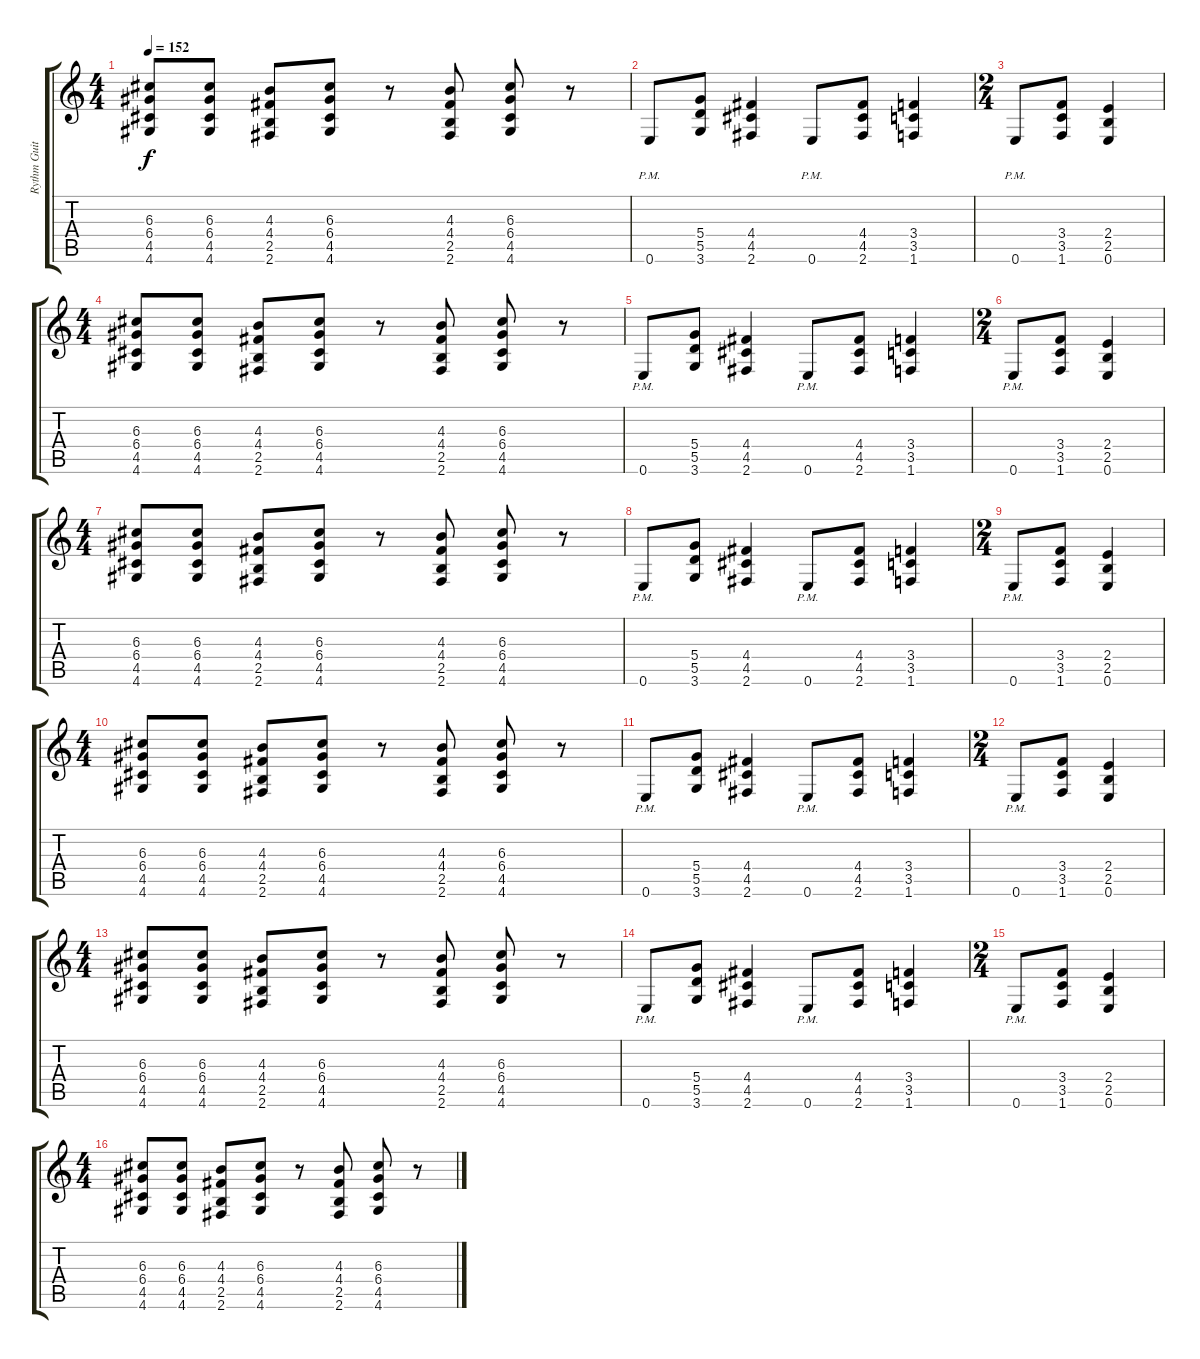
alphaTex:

\track ("Rythm Guitar 2" "Rythm Guit") {instrument distortionguitar}
\staff {score tabs}
\tuning (E4 B3 G3 D3 A2 E2) {hide}
\ts (4 4)
\tempo 152
\clef g2
\ks c
(6.3 6.4 4.5 4.6).8{dy f} (6.3 6.4 4.5 4.6).8 (4.3 4.4 2.5 2.6).8 (6.3 6.4 4.5 4.6).8 r.8 (4.3 4.4 2.5 2.6).8 (6.3 6.4 4.5 4.6).8 r.8 |
0.6{pm}.8 (5.4 5.5 3.6).8 (4.4 4.5 2.6).4 0.6{pm}.8 (4.4 4.5 2.6).8 (3.4 3.5 1.6).4 |
\ts (2 4)
0.6{pm}.8 (3.4 3.5 1.6).8 (2.4 2.5 0.6).4 |
\ts (4 4)
(6.3 6.4 4.5 4.6).8 (6.3 6.4 4.5 4.6).8 (4.3 4.4 2.5 2.6).8 (6.3 6.4 4.5 4.6).8 r.8 (4.3 4.4 2.5 2.6).8 (6.3 6.4 4.5 4.6).8 r.8 |
0.6{pm}.8 (5.4 5.5 3.6).8 (4.4 4.5 2.6).4 0.6{pm}.8 (4.4 4.5 2.6).8 (3.4 3.5 1.6).4 |
\ts (2 4)
0.6{pm}.8 (3.4 3.5 1.6).8 (2.4 2.5 0.6).4 |
\ts (4 4)
(6.3 6.4 4.5 4.6).8 (6.3 6.4 4.5 4.6).8 (4.3 4.4 2.5 2.6).8 (6.3 6.4 4.5 4.6).8 r.8 (4.3 4.4 2.5 2.6).8 (6.3 6.4 4.5 4.6).8 r.8 |
0.6{pm}.8 (5.4 5.5 3.6).8 (4.4 4.5 2.6).4 0.6{pm}.8 (4.4 4.5 2.6).8 (3.4 3.5 1.6).4 |
\ts (2 4)
0.6{pm}.8 (3.4 3.5 1.6).8 (2.4 2.5 0.6).4 |
\ts (4 4)
(6.3 6.4 4.5 4.6).8 (6.3 6.4 4.5 4.6).8 (4.3 4.4 2.5 2.6).8 (6.3 6.4 4.5 4.6).8 r.8 (4.3 4.4 2.5 2.6).8 (6.3 6.4 4.5 4.6).8 r.8 |
0.6{pm}.8 (5.4 5.5 3.6).8 (4.4 4.5 2.6).4 0.6{pm}.8 (4.4 4.5 2.6).8 (3.4 3.5 1.6).4 |
\ts (2 4)
0.6{pm}.8 (3.4 3.5 1.6).8 (2.4 2.5 0.6).4 |
\ts (4 4)
(6.3 6.4 4.5 4.6).8 (6.3 6.4 4.5 4.6).8 (4.3 4.4 2.5 2.6).8 (6.3 6.4 4.5 4.6).8 r.8 (4.3 4.4 2.5 2.6).8 (6.3 6.4 4.5 4.6).8 r.8 |
0.6{pm}.8 (5.4 5.5 3.6).8 (4.4 4.5 2.6).4 0.6{pm}.8 (4.4 4.5 2.6).8 (3.4 3.5 1.6).4 |
\ts (2 4)
0.6{pm}.8 (3.4 3.5 1.6).8 (2.4 2.5 0.6).4 |
\ts (4 4)
(6.3 6.4 4.5 4.6).8 (6.3 6.4 4.5 4.6).8 (4.3 4.4 2.5 2.6).8 (6.3 6.4 4.5 4.6).8 r.8 (4.3 4.4 2.5 2.6).8 (6.3 6.4 4.5 4.6).8 r.8
